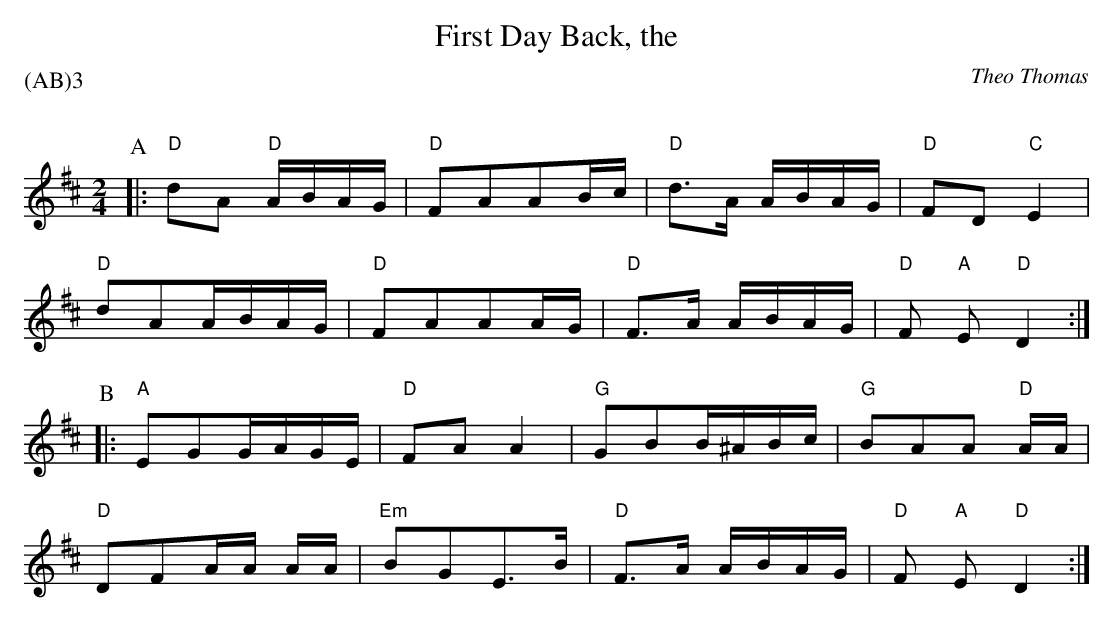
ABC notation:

X:1
T:First Day Back, the
P:(AB)3
Q:100
L:1/16
M:2/4
C:Theo Thomas
K:D
P:A
|: "D" d2A2 "D" ABAG | "D" F2A2A2Bc | "D" d3A ABAG | \
"D" F2D2 "C" E4 |
 "D" d2A2ABAG | "D" F2A2A2AG | \
 "D" F3A ABAG | "D" F2 "A" E2 "D" D4 :|
P:B
|: "A" E2G2GAGE | "D" F2A2A4 | "G" G2B2B^ABc | \
 "G" B2A2A2 "D" AA |
 "D" D2F2AA AA| "Em" B2G2E3B | \
"D"F3A ABAG | "D" F2 "A" E2 "D" D4 :|
